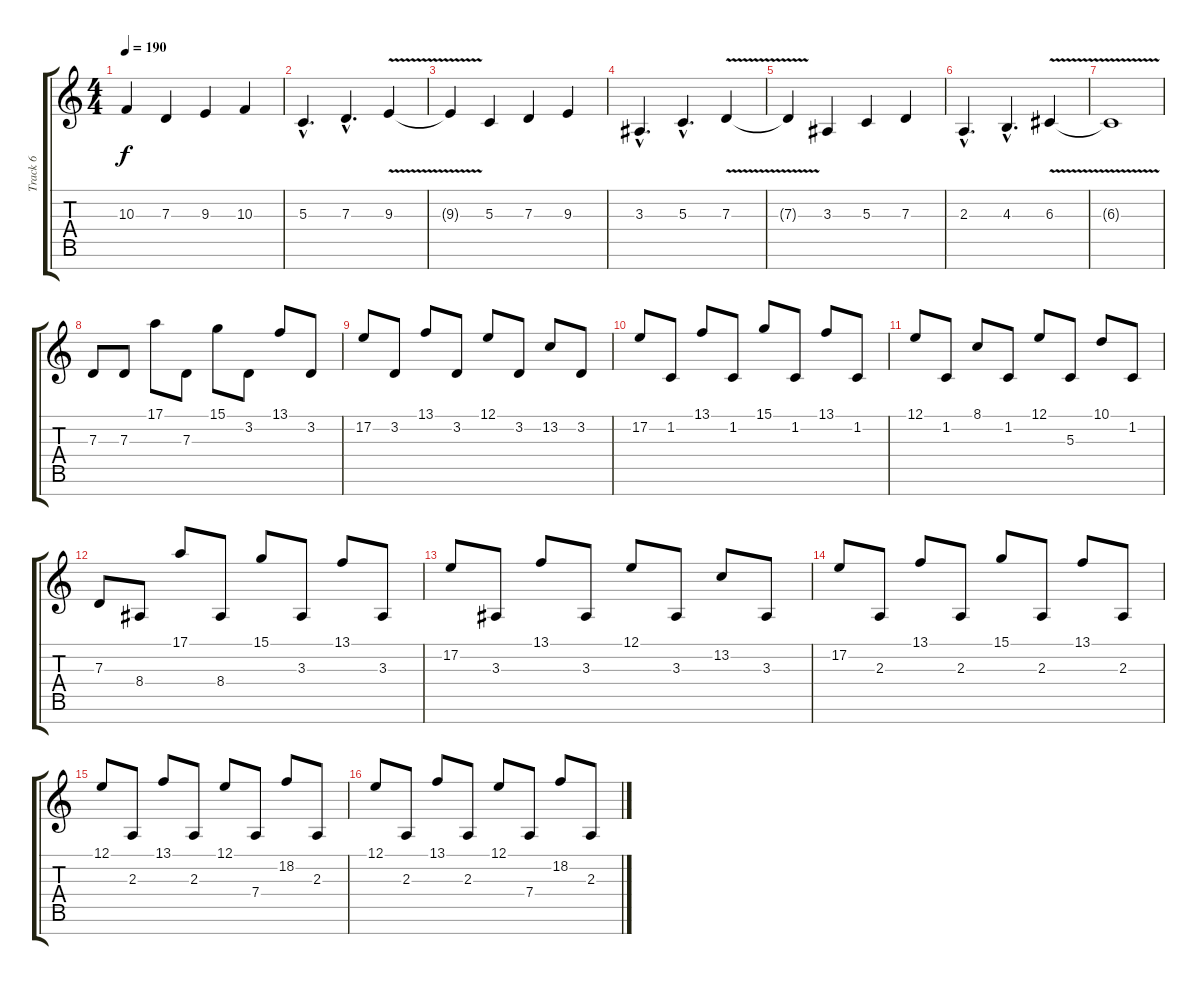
\track ("Track 6" "Track 6") {instrument churchorgan}
\staff {score tabs}
\tuning (E4 B3 G3 D3 A2 E2 B1) {hide}
\ts (4 4)
\tempo 190
\clef g2
\ks c
10.3{t}.4{dy f} 7.3.4 9.3.4 10.3.4 |
5.3{hac}.4{d} 7.3{hac}.4{d} 9.3{v}.4 |
9.3{t}.4 5.3.4 7.3.4 9.3.4 |
3.3{hac}.4{d} 5.3{hac}.4{d} 7.3{v}.4 |
7.3{t}.4 3.3.4 5.3.4 7.3.4 |
2.3{hac}.4{d} 4.3{hac}.4{d} 6.3{v}.4 |
6.3{t}.1 |
7.3.8 7.3.8 17.1.8 7.3.8 15.1.8 3.2.8 13.1.8 3.2.8 |
17.2.8 3.2.8 13.1.8 3.2.8 12.1.8 3.2.8 13.2.8 3.2.8 |
17.2.8 1.2.8 13.1.8 1.2.8 15.1.8 1.2.8 13.1.8 1.2.8 |
12.1.8 1.2.8 8.1.8 1.2.8 12.1.8 5.3.8 10.1.8 1.2.8 |
7.3.8 8.4.8 17.1.8 8.4.8 15.1.8 3.3.8 13.1.8 3.3.8 |
17.2.8 3.3.8 13.1.8 3.3.8 12.1.8 3.3.8 13.2.8 3.3.8 |
17.2.8 2.3.8 13.1.8 2.3.8 15.1.8 2.3.8 13.1.8 2.3.8 |
12.1.8 2.3.8 13.1.8 2.3.8 12.1.8 7.4.8 18.2.8 2.3.8 |
12.1.8 2.3.8 13.1.8 2.3.8 12.1.8 7.4.8 18.2.8 2.3.8
